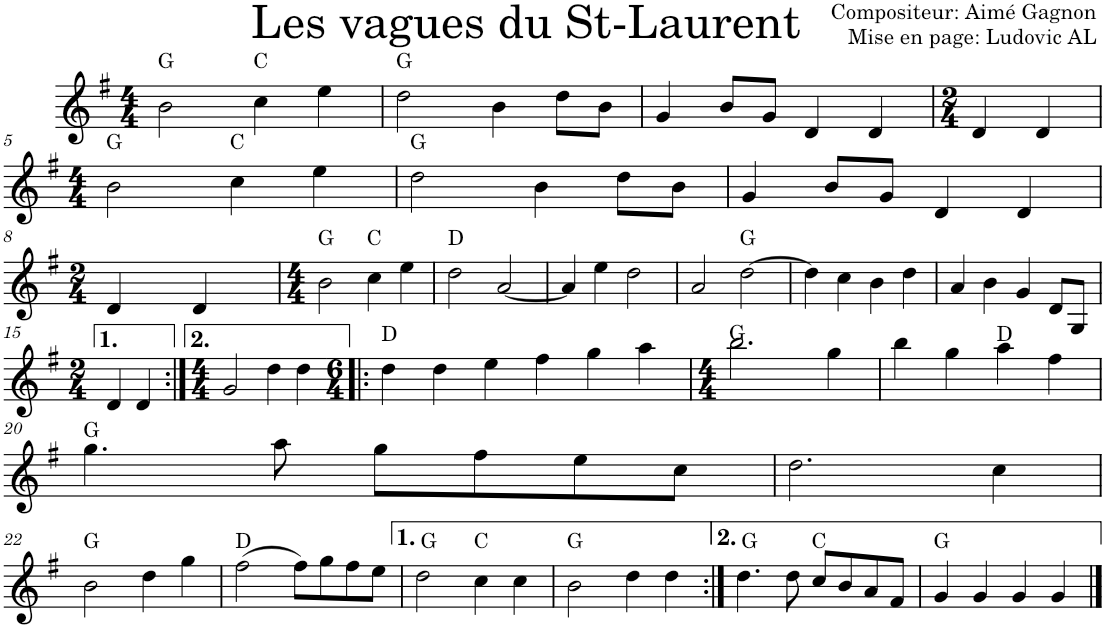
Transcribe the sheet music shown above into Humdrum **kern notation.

**kern	**harte
*part1	*part1
*staff1	*
*I"Violon	*
*I'Vln.	*
*clefG2	*
*k[f#]	*
*M4/4	*
=1	=1
2b\	G:maj
4cc\	C:maj
4ee\	.
=2	=2
2dd\	G:maj
4b\	.
8dd\L	.
8b\J	.
=3	=3
4g/	.
8b/L	.
8g/J	.
4d/	.
4d/	.
=4	=4
*M2/4	*
4d/	.
4d/	.
!!LO:LB:g=z
=5	=5
*M4/4	*
2b\	G:maj
4cc\	C:maj
4ee\	.
=6	=6
2dd\	G:maj
4b\	.
8dd\L	.
8b\J	.
=7	=7
4g/	.
8b/L	.
8g/J	.
4d/	.
4d/	.
!!LO:LB:g=z
=8	=8
*M2/4	*
4d/	.
4d/	.
=9	=9
*M4/4	*
2b\	G:maj
4cc\	C:maj
4ee\	.
=10	=10
2dd\	D:maj
[2a/	.
=11	=11
4a/]	.
4ee\	.
2dd\	.
=12	=12
2a/	.
[2dd\	G:maj
=13	=13
4dd\]	.
4cc\	.
4b\	.
4dd\	.
=14	=14
4a/	.
4b\	.
4g/	.
8d/L	.
8G/J	.
!!LO:LB:g=z
=15	=15
*M2/4	*
4d/	.
4d/	.
=16:|!	=16:|!
*M4/4	*
2g/	.
4dd\	.
4dd\	.
=17!|:	=17!|:
*M6/4	*
4dd\	D:maj
4dd\	.
4ee\	.
4ff#\	.
4gg\	.
4aa\	.
=18	=18
*M4/4	*
2.bb\	G:maj
4gg\	.
=19	=19
4bb\	.
4gg\	.
4aa\	D:maj
4ff#\	.
!!LO:LB:g=z
=20	=20
4.gg\	G:maj
8aa\	.
8gg\L	.
8ff#\	.
8ee\	.
8cc\J	.
=21	=21
2.dd\	.
4cc\	.
!!LO:LB:g=z
=22	=22
2b\	G:maj
4dd\	.
4gg\	.
=23	=23
(2ff#\	D:maj
8ff#\L)	.
8gg\	.
8ff#\	.
8ee\J	.
=24	=24
2dd\	G:maj
4cc\	C:maj
4cc\	.
=25	=25
2b\	G:maj
4dd\	.
4dd\	.
=26:|!	=26:|!
4.dd\	G:maj
8dd\	.
8cc/L	C:maj
8b/	.
8a/	.
8f#/J	.
=27	=27
4g/	G:maj
4g/	.
4g/	.
4g/	.
==	==
*-	*-
